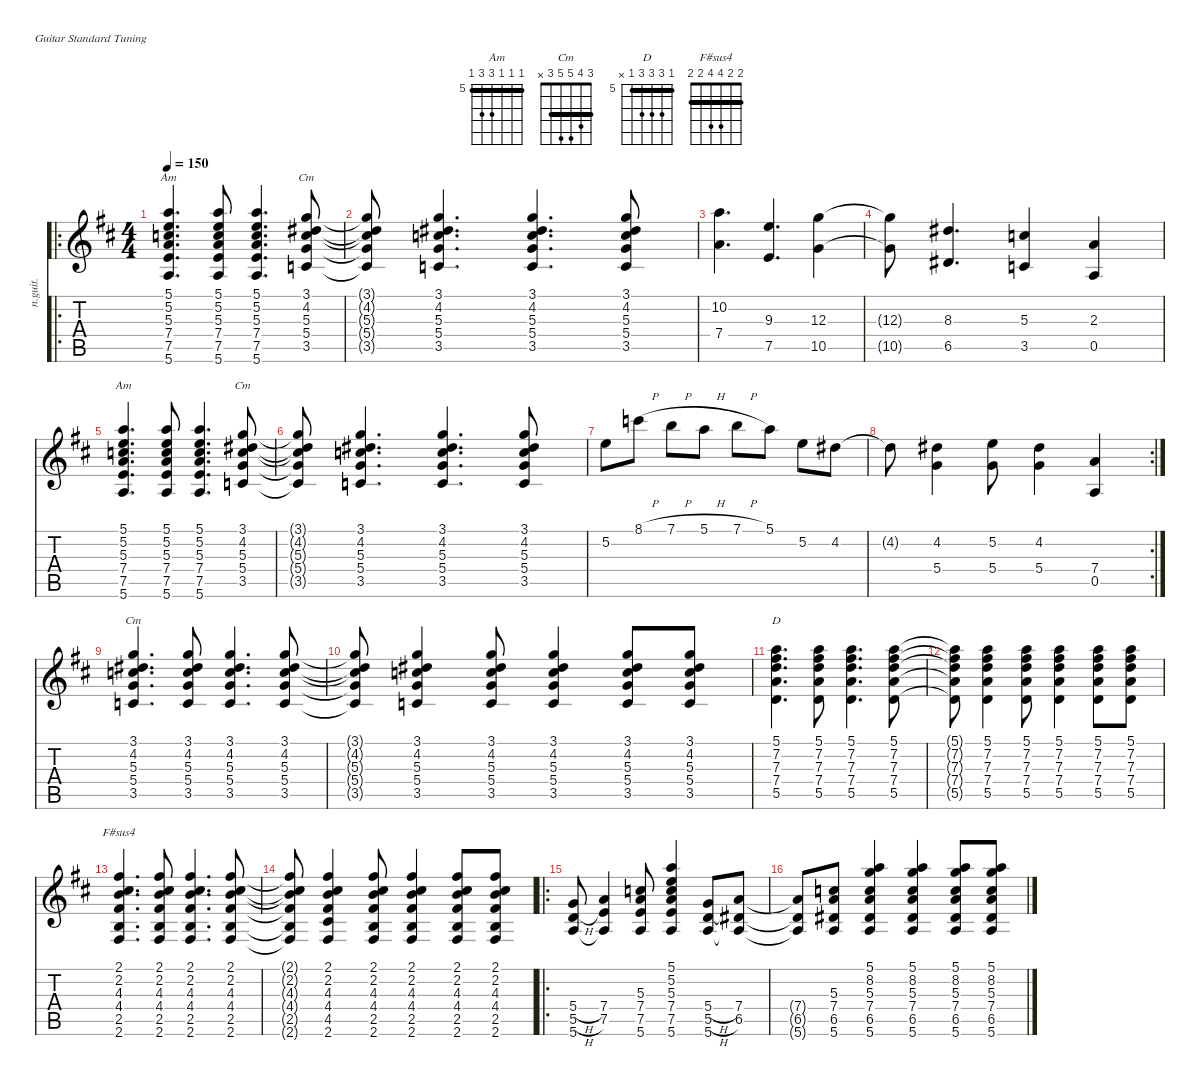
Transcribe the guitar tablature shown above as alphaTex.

\defaultSystemsLayout 4
\hideDynamics
\bracketExtendMode nobrackets
\otherSystemsTrackNameOrientation horizontal
\track ("peter--- guitar 2" "n.guit.") {defaultSystemsLayout 8 instrument acousticguitarnylon}
\staff {score tabs}
\tuning (E4 B3 G3 D3 A2 E2)
\chord ("Am" 5 5 5 7 7 5) {firstfret 5 barre (5 5 5)}
\chord ("Cm" 3 4 5 5 3 x) {barre 3}
\chord ("D" 5 7 7 7 5 x) {firstfret 5 barre 5}
\chord ("F#sus4" 2 2 4 4 2 2) {barre (2 2 2)}
\ro
\ts (4 4)
\tempo 150
\clef g2
\ks bminor
(5.1{acc forcenatural} 5.2{acc forcenatural} 5.3{acc forcenatural} 7.4{acc forcenatural} 7.5{acc forcenatural} 5.6{acc forcenatural}).4{d ch "Am" dy f beam Up} (5.1{acc forcenatural} 5.2{acc forcenatural} 5.3{acc forcenatural} 7.4{acc forcenatural} 7.5{acc forcenatural} 5.6{acc forcenatural}).8{beam Up} (5.1{acc forcenatural} 5.2{acc forcenatural} 5.3{acc forcenatural} 7.4{acc forcenatural} 7.5{acc forcenatural} 5.6{acc forcenatural}).4{d beam Up} (3.1{acc forcenatural} 4.2{acc #} 5.3{acc forcenatural} 5.4{acc forcenatural} 3.5{acc forcenatural}).8{ch "Cm" beam Up} |
(3.1{t acc forcenatural} 4.2{t acc #} 5.3{t acc forcenatural} 5.4{t acc forcenatural} 3.5{t acc forcenatural}).8{beam Up} (3.1{acc forcenatural} 4.2{acc #} 5.3{acc forcenatural} 5.4{acc forcenatural} 3.5{acc forcenatural}).4{d beam Up} (3.1{acc forcenatural} 4.2{acc #} 5.3{acc forcenatural} 5.4{acc forcenatural} 3.5{acc forcenatural}).4{d beam Up} (3.1{acc forcenatural} 4.2{acc #} 5.3{acc forcenatural} 5.4{acc forcenatural} 3.5{acc forcenatural}).8{beam Up} |
(10.2{acc forcenatural} 7.4{acc forcenatural}).4{d beam Down} (9.3{acc forcenatural} 7.5{acc forcenatural}).4{d beam Up} (12.3{acc forcenatural} 10.5{acc forcenatural}).4{beam Down} |
(12.3{t acc forcenatural} 10.5{t acc forcenatural}).8{beam Down} (8.3{acc #} 6.5{acc #}).4{d beam Up} (5.3{acc forcenatural} 3.5{acc forcenatural}).4{beam Up} (2.3{acc forcenatural} 0.5{acc forcenatural}).4{beam Up} |
(5.1{acc forcenatural} 5.2{acc forcenatural} 5.3{acc forcenatural} 7.4{acc forcenatural} 7.5{acc forcenatural} 5.6{acc forcenatural}).4{d ch "Am" beam Up} (5.1{acc forcenatural} 5.2{acc forcenatural} 5.3{acc forcenatural} 7.4{acc forcenatural} 7.5{acc forcenatural} 5.6{acc forcenatural}).8{beam Up} (5.1{acc forcenatural} 5.2{acc forcenatural} 5.3{acc forcenatural} 7.4{acc forcenatural} 7.5{acc forcenatural} 5.6{acc forcenatural}).4{d beam Up} (3.1{acc forcenatural} 4.2{acc #} 5.3{acc forcenatural} 5.4{acc forcenatural} 3.5{acc forcenatural}).8{ch "Cm" beam Up} |
(3.1{t acc forcenatural} 4.2{t acc #} 5.3{t acc forcenatural} 5.4{t acc forcenatural} 3.5{t acc forcenatural}).8{beam Up} (3.1{acc forcenatural} 4.2{acc #} 5.3{acc forcenatural} 5.4{acc forcenatural} 3.5{acc forcenatural}).4{d beam Up} (3.1{acc forcenatural} 4.2{acc #} 5.3{acc forcenatural} 5.4{acc forcenatural} 3.5{acc forcenatural}).4{d beam Up} (3.1{acc forcenatural} 4.2{acc #} 5.3{acc forcenatural} 5.4{acc forcenatural} 3.5{acc forcenatural}).8{beam Up} |
5.2{acc forcenatural}.8{beam Down} 8.1{h acc forcenatural}.8{beam Down} 7.1{h acc forcenatural}.8{beam Down} 5.1{h acc forcenatural}.8{beam Down} 7.1{h acc forcenatural}.8{beam Down} 5.1{acc forcenatural}.8{beam Down} 5.2{acc forcenatural}.8{beam Down} 4.2{acc #}.8{beam Down} |
\rc 2
4.2{t acc #}.8{beam Down} (4.2{acc #} 5.4{acc forcenatural}).4{beam Down} (5.2{acc forcenatural} 5.4{acc forcenatural}).8{beam Down} (4.2{acc #} 5.4{acc forcenatural}).4{beam Down} (7.4{acc forcenatural} 0.5{acc forcenatural}).4{beam Up} |
(3.1{acc forcenatural} 4.2{acc #} 5.3{acc forcenatural} 5.4{acc forcenatural} 3.5{acc forcenatural}).4{d ch "Cm" beam Up} (3.1{acc forcenatural} 4.2{acc #} 5.3{acc forcenatural} 5.4{acc forcenatural} 3.5{acc forcenatural}).8{beam Up} (3.1{acc forcenatural} 4.2{acc #} 5.3{acc forcenatural} 5.4{acc forcenatural} 3.5{acc forcenatural}).4{d beam Up} (3.1{acc forcenatural} 4.2{acc #} 5.3{acc forcenatural} 5.4{acc forcenatural} 3.5{acc forcenatural}).8{beam Up} |
(3.1{t acc forcenatural} 4.2{t acc #} 5.3{t acc forcenatural} 5.4{t acc forcenatural} 3.5{t acc forcenatural}).8{beam Up} (3.1{acc forcenatural} 4.2{acc #} 5.3{acc forcenatural} 5.4{acc forcenatural} 3.5{acc forcenatural}).4{beam Up} (3.1{acc forcenatural} 4.2{acc #} 5.3{acc forcenatural} 5.4{acc forcenatural} 3.5{acc forcenatural}).8{beam Up} (3.1{acc forcenatural} 4.2{acc #} 5.3{acc forcenatural} 5.4{acc forcenatural} 3.5{acc forcenatural}).4{beam Up} (3.1{acc forcenatural} 4.2{acc #} 5.3{acc forcenatural} 5.4{acc forcenatural} 3.5{acc forcenatural}).8{beam Up} (3.1{acc forcenatural} 4.2{acc #} 5.3{acc forcenatural} 5.4{acc forcenatural} 3.5{acc forcenatural}).8{beam Up} |
(5.1{acc forcenatural} 7.2{acc #} 7.3{acc forcenatural} 7.4{acc forcenatural} 5.5{acc forcenatural}).4{d ch "D" beam Down} (5.1{acc forcenatural} 7.2{acc #} 7.3{acc forcenatural} 7.4{acc forcenatural} 5.5{acc forcenatural}).8{beam Down} (5.1{acc forcenatural} 7.2{acc #} 7.3{acc forcenatural} 7.4{acc forcenatural} 5.5{acc forcenatural}).4{d beam Down} (5.1{acc forcenatural} 7.2{acc #} 7.3{acc forcenatural} 7.4{acc forcenatural} 5.5{acc forcenatural}).8{beam Down} |
(5.1{t acc forcenatural} 7.2{t acc #} 7.3{t acc forcenatural} 7.4{t acc forcenatural} 5.5{t acc forcenatural}).8{beam Down} (5.1{acc forcenatural} 7.2{acc #} 7.3{acc forcenatural} 7.4{acc forcenatural} 5.5{acc forcenatural}).4{beam Down} (5.1{acc forcenatural} 7.2{acc #} 7.3{acc forcenatural} 7.4{acc forcenatural} 5.5{acc forcenatural}).8{beam Down} (5.1{acc forcenatural} 7.2{acc #} 7.3{acc forcenatural} 7.4{acc forcenatural} 5.5{acc forcenatural}).4{beam Down} (5.1{acc forcenatural} 7.2{acc #} 7.3{acc forcenatural} 7.4{acc forcenatural} 5.5{acc forcenatural}).8{beam Down} (5.1{acc forcenatural} 7.2{acc #} 7.3{acc forcenatural} 7.4{acc forcenatural} 5.5{acc forcenatural}).8{beam Down} |
(2.1{acc #} 2.2{acc #} 4.3{acc forcenatural} 4.4{acc #} 2.5{acc forcenatural} 2.6{acc #}).4{d ch "F#sus4" beam Up} (2.1{acc #} 2.2{acc #} 4.3{acc forcenatural} 4.4{acc #} 2.5{acc forcenatural} 2.6{acc #}).8{beam Up} (2.1{acc #} 2.2{acc #} 4.3{acc forcenatural} 4.4{acc #} 2.5{acc forcenatural} 2.6{acc #}).4{d beam Up} (2.1{acc #} 2.2{acc #} 4.3{acc forcenatural} 4.4{acc #} 2.5{acc forcenatural} 2.6{acc #}).8{beam Up} |
(2.1{t acc #} 2.2{t acc #} 4.3{t acc forcenatural} 4.4{t acc #} 2.5{t acc forcenatural} 2.6{t acc #}).8{beam Up} (2.1{acc #} 2.2{acc #} 4.3{acc forcenatural} 4.4{acc #} 4.5{acc #} 2.6{acc #}).4{beam Up} (2.1{acc #} 2.2{acc #} 4.3{acc forcenatural} 4.4{acc #} 2.5{acc forcenatural} 2.6{acc #}).8{beam Up} (2.1{acc #} 2.2{acc #} 4.3{acc forcenatural} 4.4{acc #} 2.5{acc forcenatural} 2.6{acc #}).4{beam Up} (2.1{acc #} 2.2{acc #} 4.3{acc forcenatural} 4.4{acc #} 2.5{acc forcenatural} 2.6{acc #}).8{beam Up} (2.1{acc #} 2.2{acc #} 4.3{acc forcenatural} 4.4{acc #} 2.5{acc forcenatural} 2.6{acc #}).8{beam Up} |
\ro
(5.4{h acc forcenatural} 5.5{h acc forcenatural} 5.6{acc forcenatural}).8{beam Up} (7.4{acc forcenatural} 7.5{acc forcenatural} 5.6{t acc forcenatural}).4{beam Up} (5.3{acc forcenatural} 7.4{acc forcenatural} 7.5{acc forcenatural} 5.6{acc forcenatural}).8{beam Up} (5.1{acc forcenatural} 5.2{acc forcenatural} 5.3{acc forcenatural} 7.4{acc forcenatural} 7.5{acc forcenatural} 5.6{acc forcenatural}).4{beam Up} (5.4{h acc forcenatural} 5.5{h acc forcenatural} 5.6{acc forcenatural}).8{beam Up} (7.4{acc forcenatural} 6.5{acc #} 5.6{t acc forcenatural}).8{beam Up} |
(7.4{t acc forcenatural} 6.5{t acc #} 5.6{t acc forcenatural}).8{beam Up} (5.3{acc forcenatural} 7.4{acc forcenatural} 6.5{acc #} 5.6{acc forcenatural}).8{beam Up} (5.1{acc forcenatural} 8.2{acc forcenatural} 5.3{acc forcenatural} 7.4{acc forcenatural} 6.5{acc #} 5.6{acc forcenatural}).4{beam Up} (5.1{acc forcenatural} 8.2{acc forcenatural} 5.3{acc forcenatural} 7.4{acc forcenatural} 6.5{acc #} 5.6{acc forcenatural}).4{beam Up} (5.1{acc forcenatural} 8.2{acc forcenatural} 5.3{acc forcenatural} 7.4{acc forcenatural} 6.5{acc #} 5.6{acc forcenatural}).8{beam Up} (5.1{acc forcenatural} 8.2{acc forcenatural} 5.3{acc forcenatural} 7.4{acc forcenatural} 6.5{acc #} 5.6{acc forcenatural}).8{beam Up}
